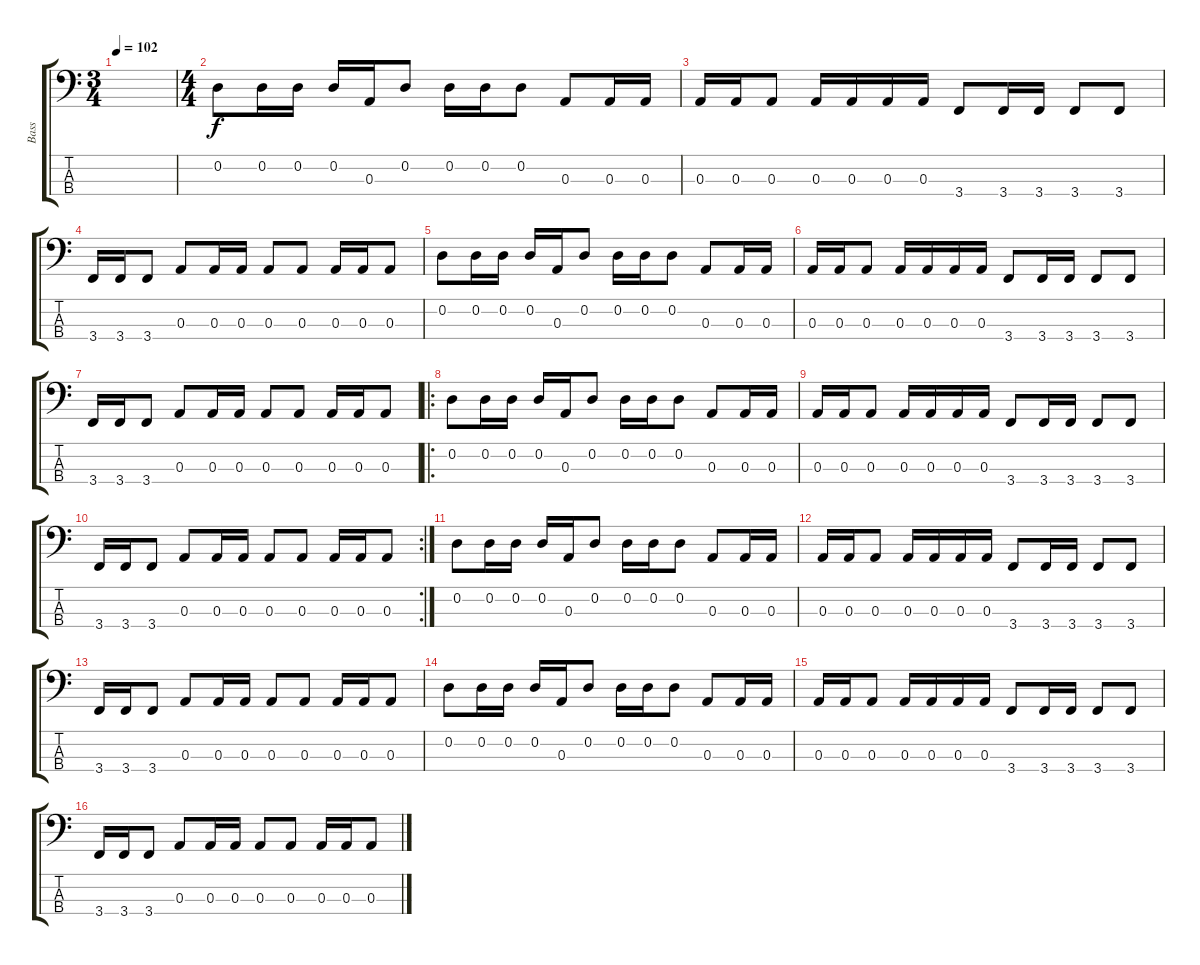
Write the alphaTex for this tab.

\track ("Bass" "Bass") {instrument electricbassfinger}
\staff {score tabs}
\tuning (G2 D2 A1 D1) {hide}
\ts (3 4)
\tempo 102
\clef f4
\ks c
|
\ts (4 4)
0.2.8 0.2.16 0.2.16 0.2.16 0.3.16 0.2.8 0.2.16 0.2.16 0.2.8 0.3.8 0.3.16 0.3.16 |
0.3.16 0.3.16 0.3.8 0.3.16 0.3.16 0.3.16 0.3.16 3.4.8 3.4.16 3.4.16 3.4.8 3.4.8 |
3.4.16 3.4.16 3.4.8 0.3.8 0.3.16 0.3.16 0.3.8 0.3.8 0.3.16 0.3.16 0.3.8 |
0.2.8 0.2.16 0.2.16 0.2.16 0.3.16 0.2.8 0.2.16 0.2.16 0.2.8 0.3.8 0.3.16 0.3.16 |
0.3.16 0.3.16 0.3.8 0.3.16 0.3.16 0.3.16 0.3.16 3.4.8 3.4.16 3.4.16 3.4.8 3.4.8 |
3.4.16 3.4.16 3.4.8 0.3.8 0.3.16 0.3.16 0.3.8 0.3.8 0.3.16 0.3.16 0.3.8 |
\ro
0.2.8 0.2.16 0.2.16 0.2.16 0.3.16 0.2.8 0.2.16 0.2.16 0.2.8 0.3.8 0.3.16 0.3.16 |
0.3.16 0.3.16 0.3.8 0.3.16 0.3.16 0.3.16 0.3.16 3.4.8 3.4.16 3.4.16 3.4.8 3.4.8 |
\rc 2
3.4.16 3.4.16 3.4.8 0.3.8 0.3.16 0.3.16 0.3.8 0.3.8 0.3.16 0.3.16 0.3.8 |
0.2.8 0.2.16 0.2.16 0.2.16 0.3.16 0.2.8 0.2.16 0.2.16 0.2.8 0.3.8 0.3.16 0.3.16 |
0.3.16 0.3.16 0.3.8 0.3.16 0.3.16 0.3.16 0.3.16 3.4.8 3.4.16 3.4.16 3.4.8 3.4.8 |
3.4.16 3.4.16 3.4.8 0.3.8 0.3.16 0.3.16 0.3.8 0.3.8 0.3.16 0.3.16 0.3.8 |
0.2.8 0.2.16 0.2.16 0.2.16 0.3.16 0.2.8 0.2.16 0.2.16 0.2.8 0.3.8 0.3.16 0.3.16 |
0.3.16 0.3.16 0.3.8 0.3.16 0.3.16 0.3.16 0.3.16 3.4.8 3.4.16 3.4.16 3.4.8 3.4.8 |
3.4.16 3.4.16 3.4.8 0.3.8 0.3.16 0.3.16 0.3.8 0.3.8 0.3.16 0.3.16 0.3.8
